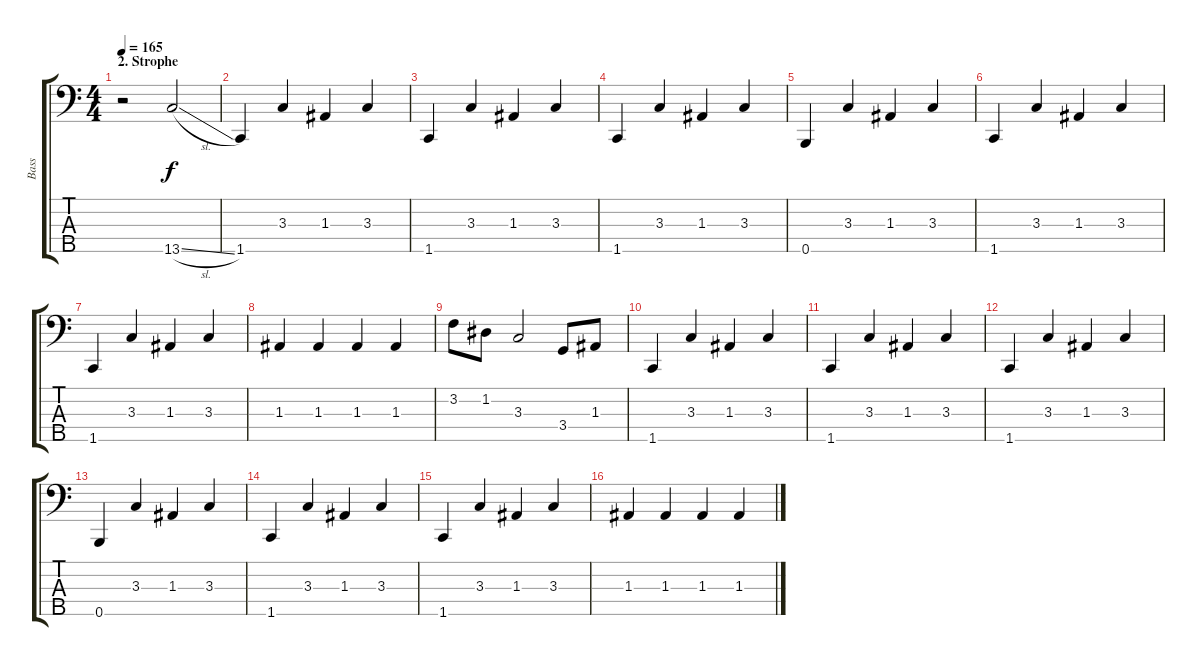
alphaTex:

\track ("Bass" "Bass") {instrument electricbassfinger}
\staff {score tabs}
\tuning (G2 D2 A1 E1 B0) {hide}
\ts (4 4)
\section ("" "2. Strophe")
\tempo 165
\clef f4
\ks c
r.2{dy f} 13.5{sl}.2 |
1.5.4 3.3.4 1.3.4 3.3.4 |
1.5.4 3.3.4 1.3.4 3.3.4 |
1.5.4 3.3.4 1.3.4 3.3.4 |
0.5.4 3.3.4 1.3.4 3.3.4 |
1.5.4 3.3.4 1.3.4 3.3.4 |
1.5.4 3.3.4 1.3.4 3.3.4 |
1.3.4 1.3.4 1.3.4 1.3.4 |
3.2.8 1.2.8 3.3.2 3.4.8 1.3.8 |
1.5.4 3.3.4 1.3.4 3.3.4 |
1.5.4 3.3.4 1.3.4 3.3.4 |
1.5.4 3.3.4 1.3.4 3.3.4 |
0.5.4 3.3.4 1.3.4 3.3.4 |
1.5.4 3.3.4 1.3.4 3.3.4 |
1.5.4 3.3.4 1.3.4 3.3.4 |
1.3.4 1.3.4 1.3.4 1.3.4
